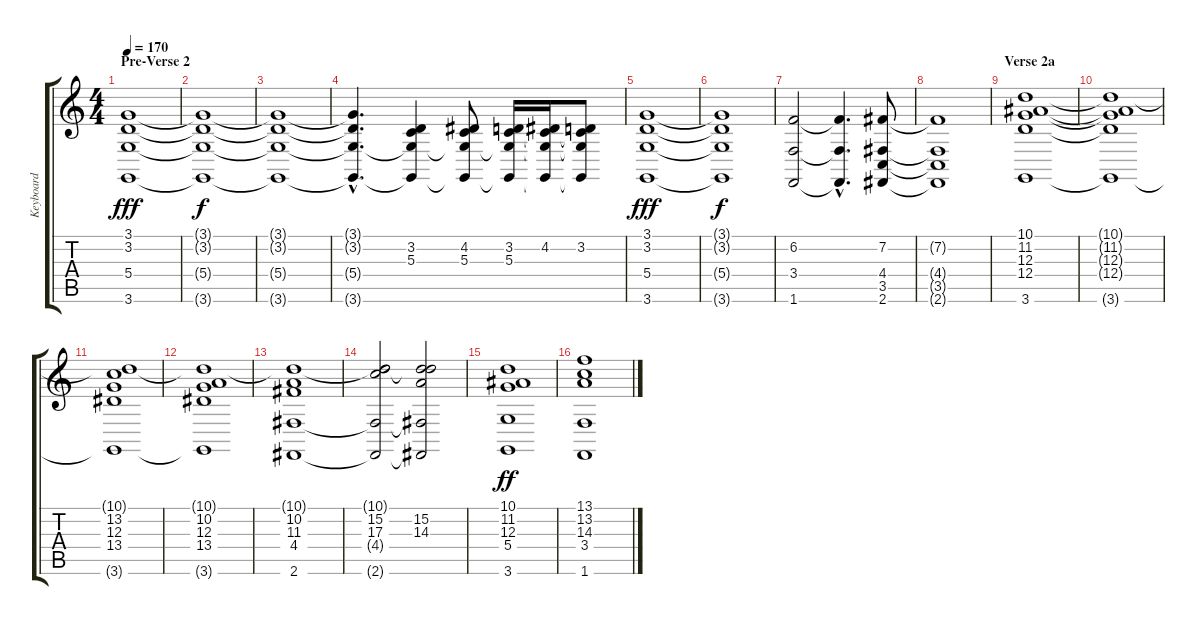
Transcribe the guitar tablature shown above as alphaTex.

\track ("Keyboard" "Keyboard") {instrument drawbarorgan}
\staff {score tabs}
\tuning (E4 B3 G3 D3 A2 E2) {hide}
\ts (4 4)
\section ("" "Pre-Verse 2")
\tempo 170
\clef g2
\ks c
(3.1 3.2 5.4 3.6).1{dy fff volume 12 instrument drawbarorgan} |
(3.1{t} 3.2{t} 5.4{t} 3.6{t}).1{dy f} |
(3.1{t} 3.2{t} 5.4{t} 3.6{t}).1 |
(3.1{hac t} 3.2{hac t} 5.4{hac t} 3.6{hac t}).4{d} (3.2 5.3 5.4{t} 3.6{t}).4 (4.2 5.3 5.4{t} 3.6{t}).8 (3.2 5.3 5.4{t} 3.6{t}).16 (4.2 5.3{t} 5.4{t} 3.6{t}).16 (3.2 5.3{t} 5.4{t} 3.6{t}).8 |
(3.1 3.2 5.4 3.6).1{dy fff} |
(3.1{t} 3.2{t} 5.4{t} 3.6{t}).1{dy f} |
(6.2 3.4 1.6).2 (6.2{hac t} 3.4{hac t} 1.6{hac t}).4{d} (7.2 4.4 3.5 2.6).8 |
(7.2{t} 4.4{t} 3.5{t} 2.6{t}).1 |
\section ("" "Verse 2a")
(10.1 11.2 12.3 12.4 3.6).1{volume 9 instrument stringensemble1} |
(10.1{t} 11.2{t} 12.3{t} 12.4{t} 3.6{t}).1 |
(10.1{t} 13.2 12.3 13.4 3.6{t}).1 |
(10.1{t} 10.2 12.3 13.4 3.6{t}).1 |
(10.1{t} 10.2 11.3 4.4 2.6).1 |
(10.1{t} 15.2 17.3 4.4{t} 2.6{t}).2 (10.1{t} 15.2 14.3 4.4{t} 2.6{t}).2 |
(10.1 11.2 12.3 5.4 3.6).1{dy ff} |
(13.1 13.2 14.3 3.4 1.6).1
